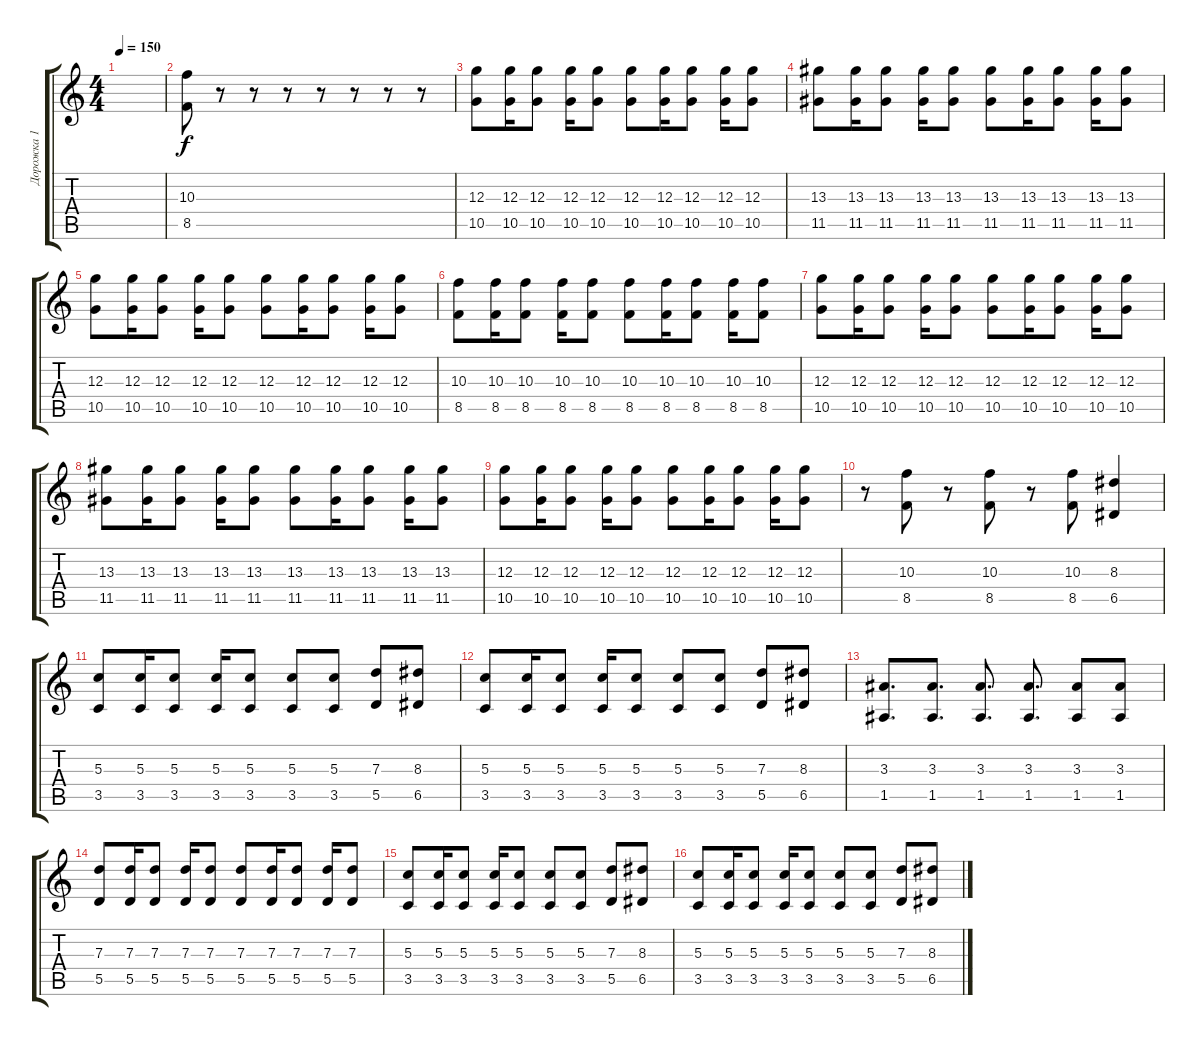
\track ("Дорожка 1" "Дорожка 1") {instrument overdrivenguitar}
\staff {score tabs}
\tuning (E4 B3 G3 D3 A2 E2) {hide}
\ts (4 4)
\tempo 150
\clef g2
\ks c
|
(10.3 8.5).8{volume 10} r.8 r.8 r.8 r.8 r.8 r.8 r.8 |
(12.3 10.5).8 (12.3 10.5).16 (12.3 10.5).8 (12.3 10.5).16 (12.3 10.5).8 (12.3 10.5).8 (12.3 10.5).16 (12.3 10.5).8 (12.3 10.5).16 (12.3 10.5).8 |
(13.3 11.5).8 (13.3 11.5).16 (13.3 11.5).8 (13.3 11.5).16 (13.3 11.5).8 (13.3 11.5).8 (13.3 11.5).16 (13.3 11.5).8 (13.3 11.5).16 (13.3 11.5).8 |
(12.3 10.5).8 (12.3 10.5).16 (12.3 10.5).8 (12.3 10.5).16 (12.3 10.5).8 (12.3 10.5).8 (12.3 10.5).16 (12.3 10.5).8 (12.3 10.5).16 (12.3 10.5).8 |
(10.3 8.5).8 (10.3 8.5).16 (10.3 8.5).8 (10.3 8.5).16 (10.3 8.5).8 (10.3 8.5).8 (10.3 8.5).16 (10.3 8.5).8 (10.3 8.5).16 (10.3 8.5).8 |
(12.3 10.5).8 (12.3 10.5).16 (12.3 10.5).8 (12.3 10.5).16 (12.3 10.5).8 (12.3 10.5).8 (12.3 10.5).16 (12.3 10.5).8 (12.3 10.5).16 (12.3 10.5).8 |
(13.3 11.5).8 (13.3 11.5).16 (13.3 11.5).8 (13.3 11.5).16 (13.3 11.5).8 (13.3 11.5).8 (13.3 11.5).16 (13.3 11.5).8 (13.3 11.5).16 (13.3 11.5).8 |
(12.3 10.5).8 (12.3 10.5).16 (12.3 10.5).8 (12.3 10.5).16 (12.3 10.5).8 (12.3 10.5).8 (12.3 10.5).16 (12.3 10.5).8 (12.3 10.5).16 (12.3 10.5).8 |
r.8 (10.3 8.5).8 r.8 (10.3 8.5).8 r.8 (10.3 8.5).8 (8.3 6.5).4 |
(5.3 3.5).8 (5.3 3.5).16 (5.3 3.5).8 (5.3 3.5).16 (5.3 3.5).8 (5.3 3.5).8 (5.3 3.5).8 (7.3 5.5).8 (8.3 6.5).8 |
(5.3 3.5).8 (5.3 3.5).16 (5.3 3.5).8 (5.3 3.5).16 (5.3 3.5).8 (5.3 3.5).8 (5.3 3.5).8 (7.3 5.5).8 (8.3 6.5).8 |
(3.3 1.5).8{d} (3.3 1.5).8{d} (3.3 1.5).8{d} (3.3 1.5).8{d} (3.3 1.5).8 (3.3 1.5).8 |
(7.3 5.5).8 (7.3 5.5).16 (7.3 5.5).8 (7.3 5.5).16 (7.3 5.5).8 (7.3 5.5).8 (7.3 5.5).16 (7.3 5.5).8 (7.3 5.5).16 (7.3 5.5).8 |
(5.3 3.5).8 (5.3 3.5).16 (5.3 3.5).8 (5.3 3.5).16 (5.3 3.5).8 (5.3 3.5).8 (5.3 3.5).8 (7.3 5.5).8 (8.3 6.5).8 |
(5.3 3.5).8 (5.3 3.5).16 (5.3 3.5).8 (5.3 3.5).16 (5.3 3.5).8 (5.3 3.5).8 (5.3 3.5).8 (7.3 5.5).8 (8.3 6.5).8
